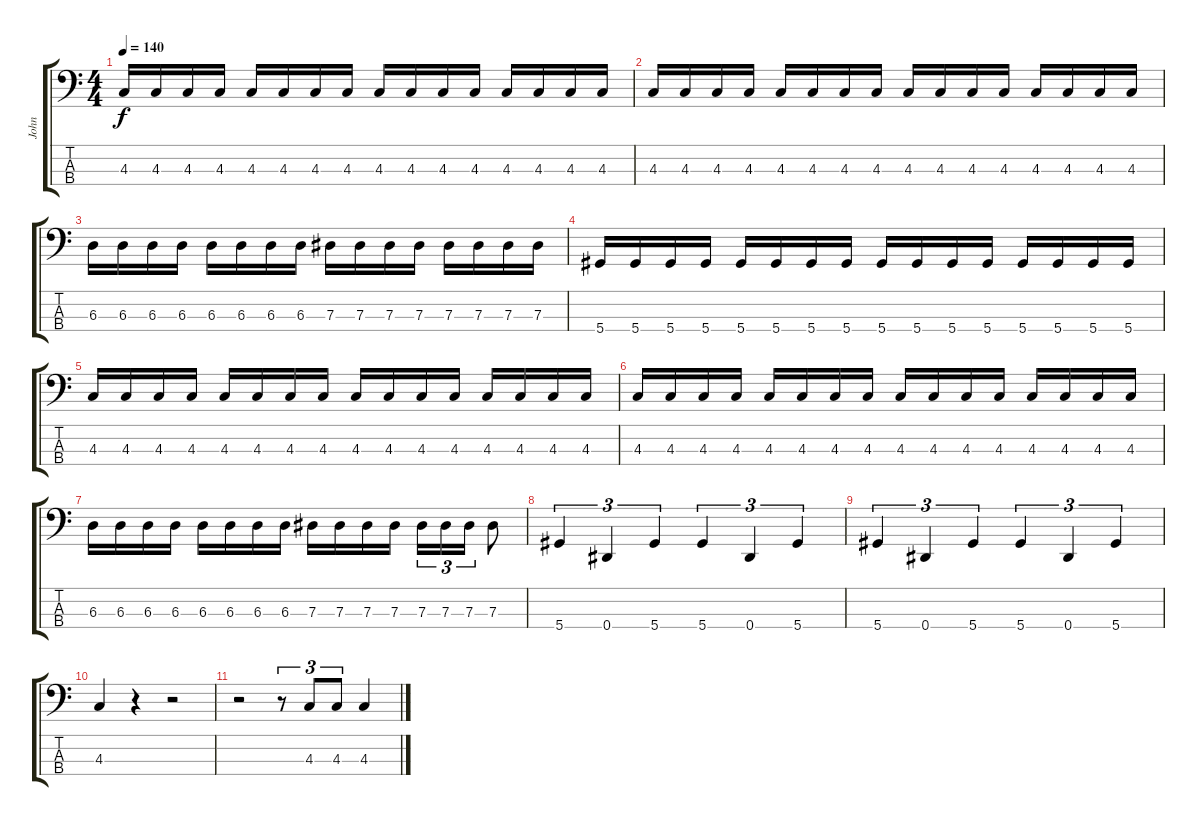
\track ("John" "John") {instrument electricbassfinger}
\staff {score tabs}
\tuning (Gb2 Db2 Ab1 Eb1) {hide}
\ts (4 4)
\tempo 140
\clef f4
\ks c
4.3.16{dy f} 4.3.16 4.3.16 4.3.16 4.3.16 4.3.16 4.3.16 4.3.16 4.3.16 4.3.16 4.3.16 4.3.16 4.3.16 4.3.16 4.3.16 4.3.16 |
4.3.16 4.3.16 4.3.16 4.3.16 4.3.16 4.3.16 4.3.16 4.3.16 4.3.16 4.3.16 4.3.16 4.3.16 4.3.16 4.3.16 4.3.16 4.3.16 |
6.3.16 6.3.16 6.3.16 6.3.16 6.3.16 6.3.16 6.3.16 6.3.16 7.3.16 7.3.16 7.3.16 7.3.16 7.3.16 7.3.16 7.3.16 7.3.16 |
5.4.16 5.4.16 5.4.16 5.4.16 5.4.16 5.4.16 5.4.16 5.4.16 5.4.16 5.4.16 5.4.16 5.4.16 5.4.16 5.4.16 5.4.16 5.4.16 |
4.3.16 4.3.16 4.3.16 4.3.16 4.3.16 4.3.16 4.3.16 4.3.16 4.3.16 4.3.16 4.3.16 4.3.16 4.3.16 4.3.16 4.3.16 4.3.16 |
4.3.16 4.3.16 4.3.16 4.3.16 4.3.16 4.3.16 4.3.16 4.3.16 4.3.16 4.3.16 4.3.16 4.3.16 4.3.16 4.3.16 4.3.16 4.3.16 |
6.3.16 6.3.16 6.3.16 6.3.16 6.3.16 6.3.16 6.3.16 6.3.16 7.3.16 7.3.16 7.3.16 7.3.16 7.3.16{tu (3 2)} 7.3.16{tu (3 2)} 7.3.16{tu (3 2)} 7.3.8 |
5.4.4{tu (3 2)} 0.4.4{tu (3 2)} 5.4.4{tu (3 2)} 5.4.4{tu (3 2)} 0.4.4{tu (3 2)} 5.4.4{tu (3 2)} |
5.4.4{tu (3 2)} 0.4.4{tu (3 2)} 5.4.4{tu (3 2)} 5.4.4{tu (3 2)} 0.4.4{tu (3 2)} 5.4.4{tu (3 2)} |
4.3.4 r.4 r.2 |
r.2 r.8{tu (3 2)} 4.3.8{tu (3 2)} 4.3.8{tu (3 2)} 4.3.4
